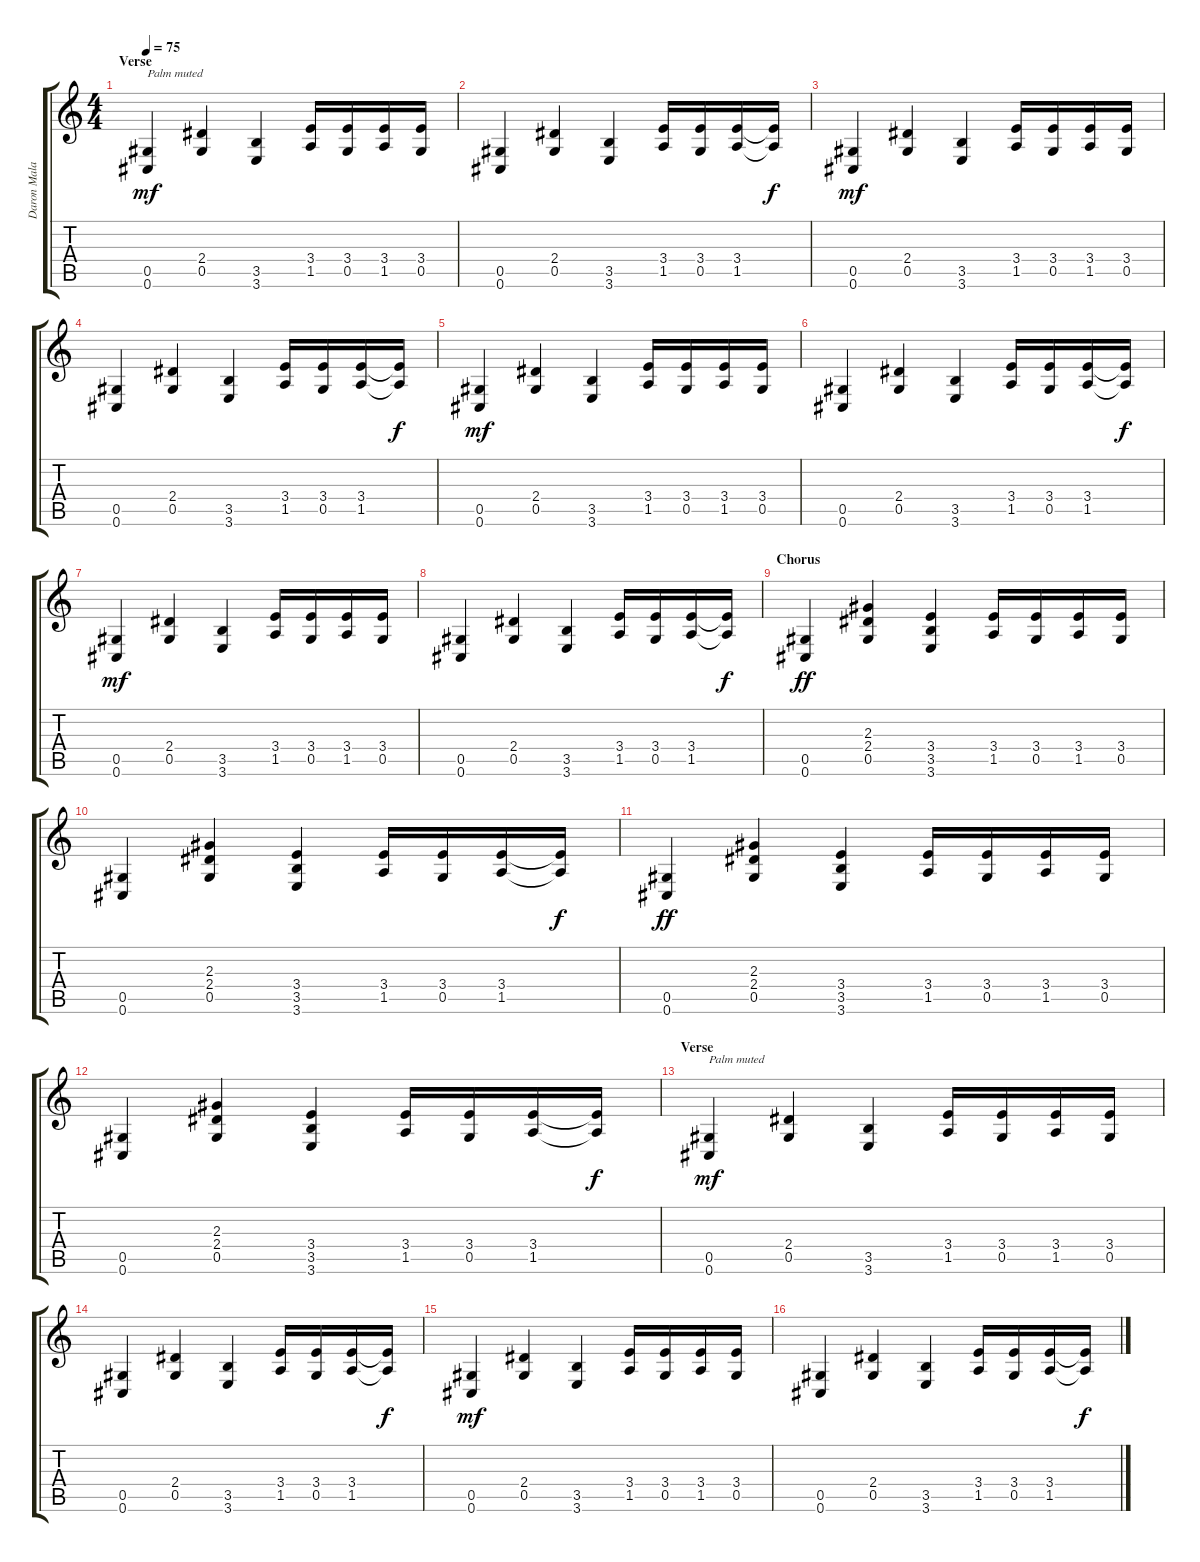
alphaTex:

\track ("Daron Malakian" "Daron Mala") {instrument distortionguitar}
\staff {score tabs}
\tuning (Eb4 Bb3 Gb3 Db3 Ab2 Db2) {hide}
\ts (4 4)
\section ("" "Verse")
\tempo 75
\clef g2
\ks c
(0.5 0.6).4{txt "Palm muted" dy mf instrument distortionguitar} (2.4 0.5).4 (3.5 3.6).4 (3.4 1.5).16 (3.4 0.5).16 (3.4 1.5).16 (3.4 0.5).16 |
(0.5 0.6).4 (2.4 0.5).4 (3.5 3.6).4 (3.4 1.5).16 (3.4 0.5).16 (3.4 1.5).16 (3.4{t} 1.5{t}).16{dy f} |
(0.5 0.6).4{dy mf} (2.4 0.5).4 (3.5 3.6).4 (3.4 1.5).16 (3.4 0.5).16 (3.4 1.5).16 (3.4 0.5).16 |
(0.5 0.6).4 (2.4 0.5).4 (3.5 3.6).4 (3.4 1.5).16 (3.4 0.5).16 (3.4 1.5).16 (3.4{t} 1.5{t}).16{dy f} |
(0.5 0.6).4{dy mf} (2.4 0.5).4 (3.5 3.6).4 (3.4 1.5).16 (3.4 0.5).16 (3.4 1.5).16 (3.4 0.5).16 |
(0.5 0.6).4 (2.4 0.5).4 (3.5 3.6).4 (3.4 1.5).16 (3.4 0.5).16 (3.4 1.5).16 (3.4{t} 1.5{t}).16{dy f} |
(0.5 0.6).4{dy mf} (2.4 0.5).4 (3.5 3.6).4 (3.4 1.5).16 (3.4 0.5).16 (3.4 1.5).16 (3.4 0.5).16 |
(0.5 0.6).4 (2.4 0.5).4 (3.5 3.6).4 (3.4 1.5).16 (3.4 0.5).16 (3.4 1.5).16 (3.4{t} 1.5{t}).16{dy f} |
\section ("" "Chorus")
(0.5 0.6).4{dy ff} (2.3 2.4 0.5).4 (3.4 3.5 3.6).4 (3.4 1.5).16 (3.4 0.5).16 (3.4 1.5).16 (3.4 0.5).16 |
(0.5 0.6).4 (2.3 2.4 0.5).4 (3.4 3.5 3.6).4 (3.4 1.5).16 (3.4 0.5).16 (3.4 1.5).16 (3.4{t} 1.5{t}).16{dy f} |
(0.5 0.6).4{dy ff} (2.3 2.4 0.5).4 (3.4 3.5 3.6).4 (3.4 1.5).16 (3.4 0.5).16 (3.4 1.5).16 (3.4 0.5).16 |
(0.5 0.6).4 (2.3 2.4 0.5).4 (3.4 3.5 3.6).4 (3.4 1.5).16 (3.4 0.5).16 (3.4 1.5).16 (3.4{t} 1.5{t}).16{dy f} |
\section ("" "Verse")
(0.5 0.6).4{txt "Palm muted" dy mf} (2.4 0.5).4 (3.5 3.6).4 (3.4 1.5).16 (3.4 0.5).16 (3.4 1.5).16 (3.4 0.5).16 |
(0.5 0.6).4 (2.4 0.5).4 (3.5 3.6).4 (3.4 1.5).16 (3.4 0.5).16 (3.4 1.5).16 (3.4{t} 1.5{t}).16{dy f} |
(0.5 0.6).4{dy mf} (2.4 0.5).4 (3.5 3.6).4 (3.4 1.5).16 (3.4 0.5).16 (3.4 1.5).16 (3.4 0.5).16 |
(0.5 0.6).4 (2.4 0.5).4 (3.5 3.6).4 (3.4 1.5).16 (3.4 0.5).16 (3.4 1.5).16 (3.4{t} 1.5{t}).16{dy f}
